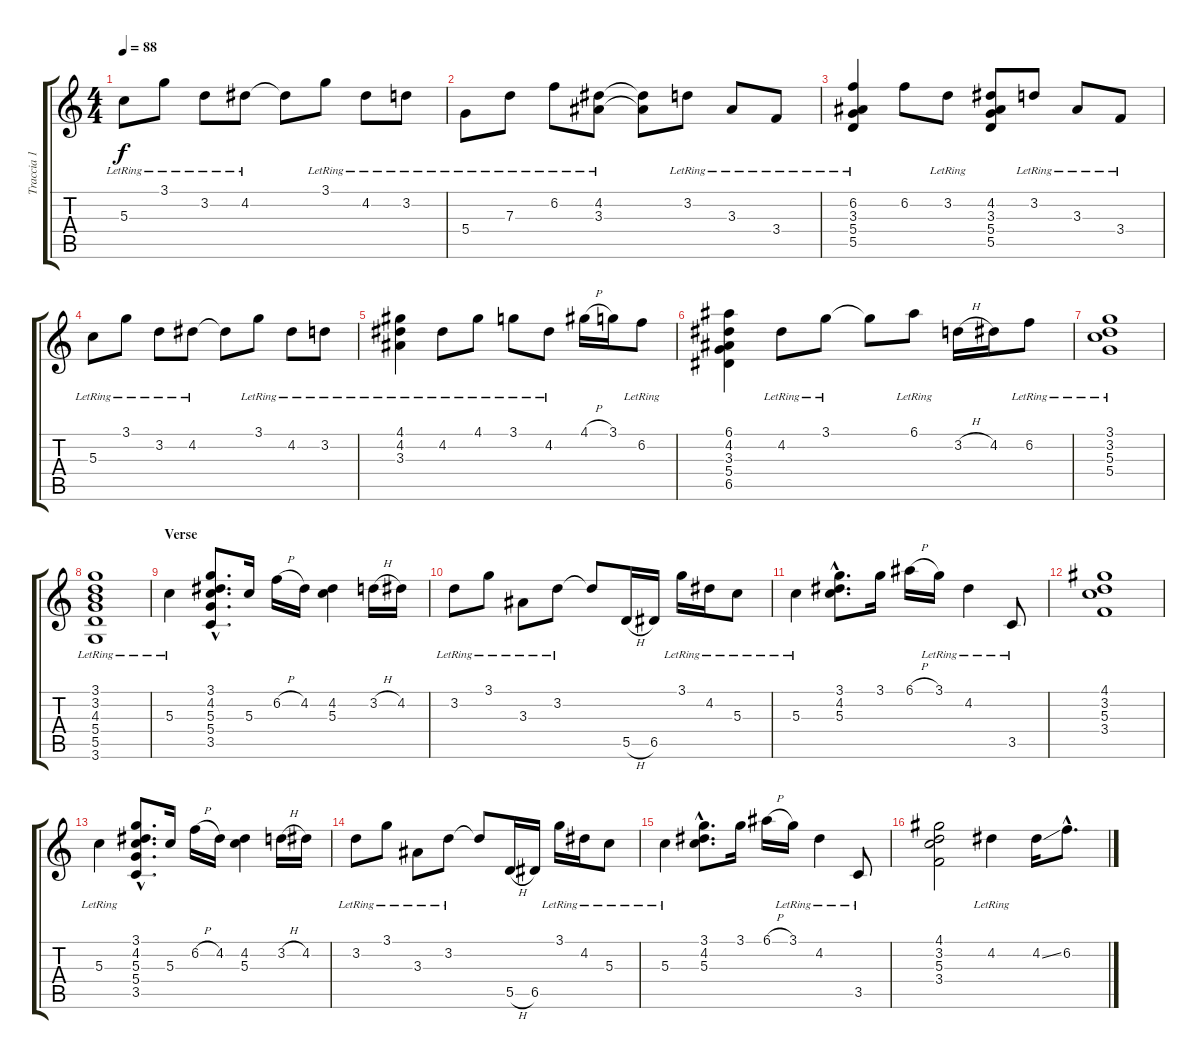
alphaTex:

\track ("Traccia 1" "Traccia 1") {instrument acousticguitarsteel}
\staff {score tabs}
\tuning (E4 B3 G3 D3 A2 E2) {hide}
\ts (4 4)
\tempo 88
\clef g2
\ks c
5.3{lr}.8{dy f instrument acousticguitarsteel} 3.1{lr}.8 3.2{lr}.8 4.2{lr}.8 4.2{t}.8 3.1{lr}.8 4.2{lr}.8 3.2{lr}.8 |
5.4{lr}.8 7.3{lr}.8 6.2{lr}.8 (4.2{lr} 3.3{lr}).8 (4.2{t} 3.3{t}).8 3.2{lr}.8 3.3{lr}.8 3.4{lr}.8 |
(6.2{lr} 3.3{lr} 5.4{lr} 5.5{lr}).4 6.2.8 3.2{lr}.8 (4.2 3.3 5.4 5.5).8 3.2{lr}.8 3.3{lr}.8 3.4{lr}.8 |
5.3{lr}.8 3.1{lr}.8 3.2{lr}.8 4.2{lr}.8 4.2{t}.8 3.1{lr}.8 4.2{lr}.8 3.2{lr}.8 |
(4.1{lr} 4.2{lr} 3.3{lr}).4 4.2{lr}.8 4.1{lr}.8 3.1{lr}.8 4.2{lr}.8 4.1{h}.16 3.1.16 6.2{lr}.8 |
(6.1 4.2 3.3 5.4 6.5).4 4.2{lr}.8 3.1{lr}.8 3.1{t}.8 6.1{lr}.8 3.2{h}.16 4.2.16 6.2{lr}.8 |
(3.1{lr} 3.2{lr} 5.3{lr} 5.4{lr}).1 |
(3.1{lr} 3.2{lr} 4.3{lr} 5.4{lr} 5.5{lr} 3.6{lr}).1 |
\section ("" "Verse")
5.3{lr}.4 (3.1{hac} 4.2{hac} 5.3{hac} 5.4{hac} 3.5{hac}).8{d} 5.3.16 6.2{h}.16 4.2.16 (4.2 5.3).4 3.2{h}.16 4.2.16 |
3.2{lr}.8 3.1{lr}.8 3.3{lr}.8 3.2{lr}.8 3.2{t}.8 5.5{h}.16 6.5.16 3.1{lr}.16 4.2{lr}.16 5.3{lr}.8 |
5.3{lr}.4 (3.1{hac} 4.2{hac} 5.3{hac}).8{d} 3.1.16 6.1{h}.16 3.1{lr}.16 4.2{lr}.4 3.5{lr}.8 |
(4.1 3.2 5.3 3.4).1 |
5.3{lr}.4 (3.1{hac} 4.2{hac} 5.3{hac} 5.4{hac} 3.5{hac}).8{d} 5.3.16 6.2{h}.16 4.2.16 (4.2 5.3).4 3.2{h}.16 4.2.16 |
3.2{lr}.8 3.1{lr}.8 3.3{lr}.8 3.2{lr}.8 3.2{t}.8 5.5{h}.16 6.5.16 3.1{lr}.16 4.2{lr}.16 5.3{lr}.8 |
5.3{lr}.4 (3.1{hac} 4.2{hac} 5.3{hac}).8{d} 3.1.16 6.1{h}.16 3.1{lr}.16 4.2{lr}.4 3.5{lr}.8 |
(4.1 3.2 5.3 3.4).2 4.2{lr}.4 4.2{ss}.16 6.2{hac}.8{d}
